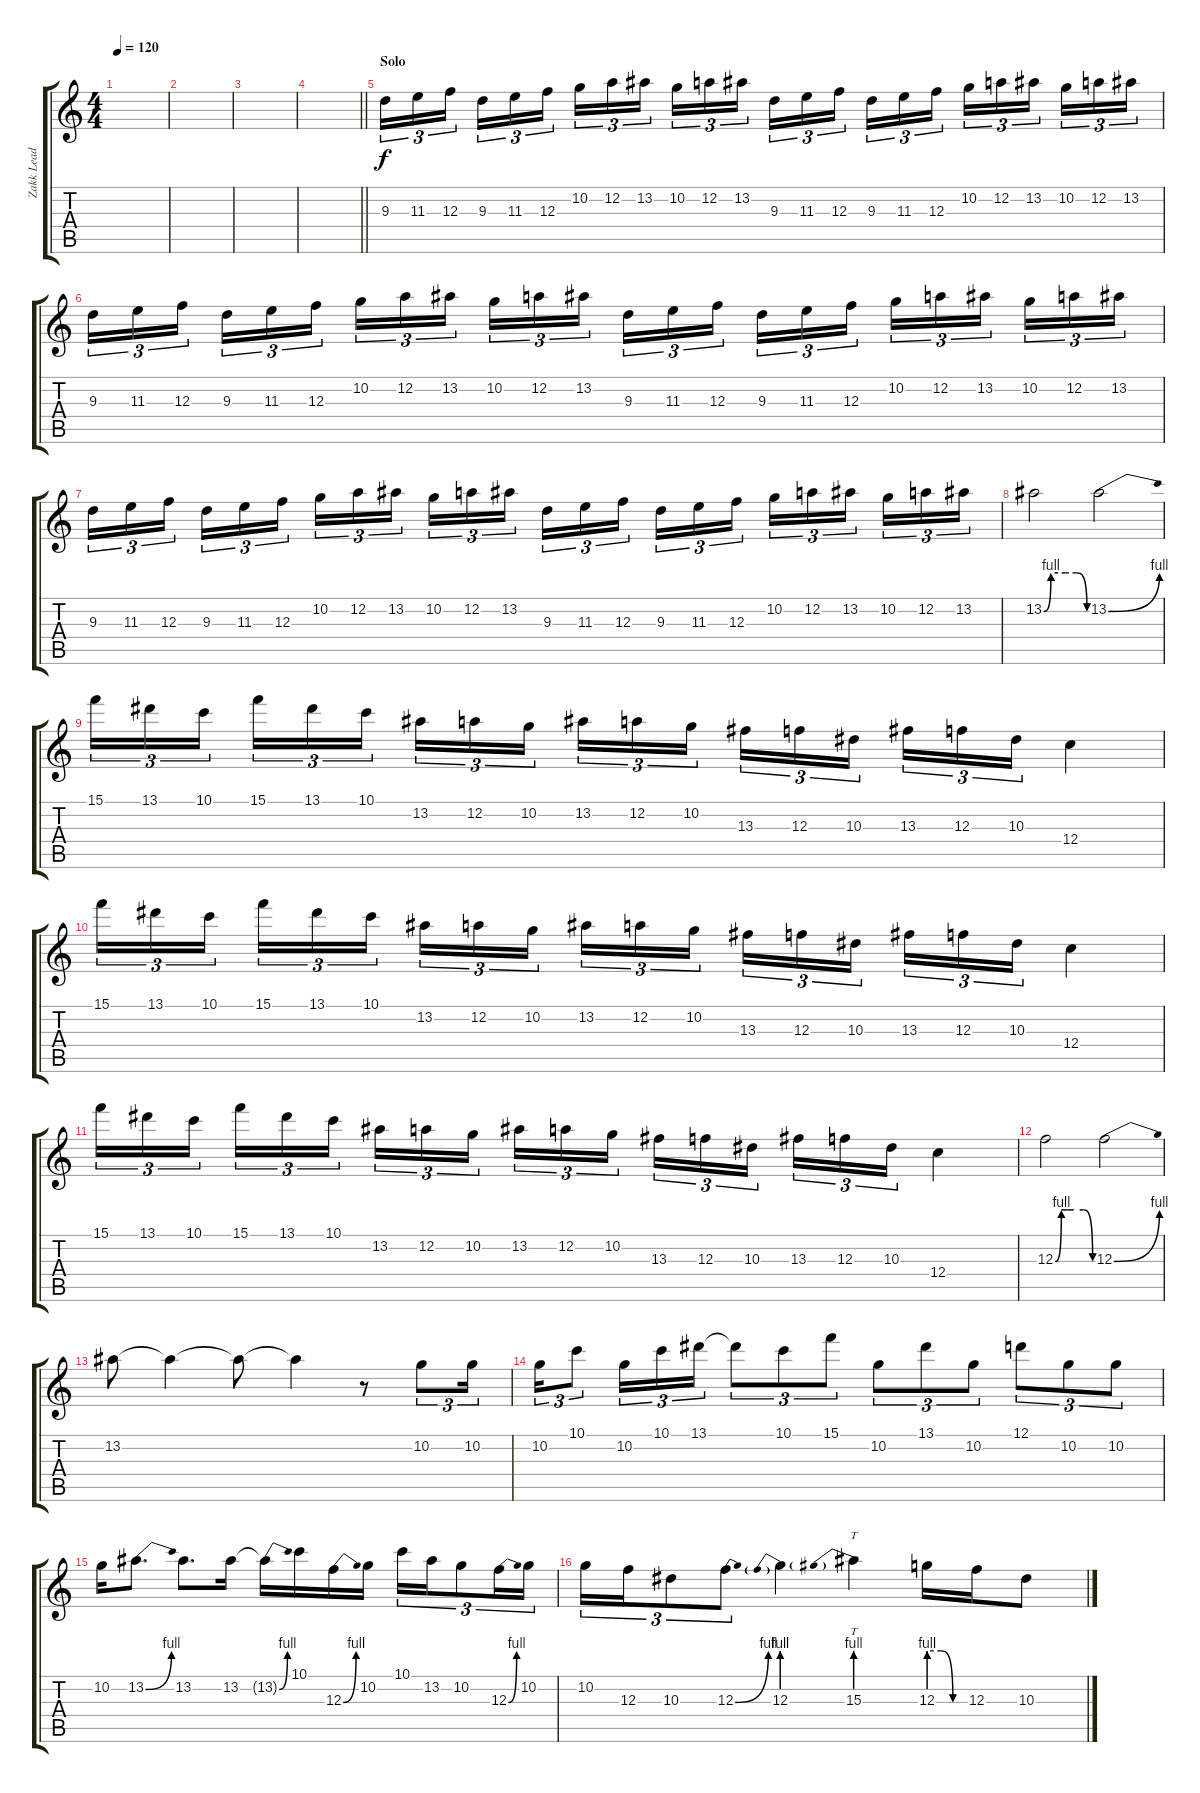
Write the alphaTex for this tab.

\track ("Zakk Lead" "Zakk Lead") {instrument distortionguitar}
\staff {score tabs}
\tuning (D4 A3 F3 C3 G2 C2) {hide}
\ts (4 4)
\tempo 120
\clef g2
\ks c
|
|
|
\barLineRight lightlight
|
\section ("" "Solo")
9.3.16{tu (3 2)} 11.3.16{tu (3 2)} 12.3.16{tu (3 2) beam splitsecondary} 9.3.16{tu (3 2)} 11.3.16{tu (3 2)} 12.3.16{tu (3 2)} 10.2.16{tu (3 2)} 12.2.16{tu (3 2)} 13.2.16{tu (3 2) beam splitsecondary} 10.2.16{tu (3 2)} 12.2.16{tu (3 2)} 13.2.16{tu (3 2)} 9.3.16{tu (3 2)} 11.3.16{tu (3 2)} 12.3.16{tu (3 2) beam splitsecondary} 9.3.16{tu (3 2)} 11.3.16{tu (3 2)} 12.3.16{tu (3 2)} 10.2.16{tu (3 2)} 12.2.16{tu (3 2)} 13.2.16{tu (3 2) beam splitsecondary} 10.2.16{tu (3 2)} 12.2.16{tu (3 2)} 13.2.16{tu (3 2)} |
9.3.16{tu (3 2)} 11.3.16{tu (3 2)} 12.3.16{tu (3 2) beam splitsecondary} 9.3.16{tu (3 2)} 11.3.16{tu (3 2)} 12.3.16{tu (3 2)} 10.2.16{tu (3 2)} 12.2.16{tu (3 2)} 13.2.16{tu (3 2) beam splitsecondary} 10.2.16{tu (3 2)} 12.2.16{tu (3 2)} 13.2.16{tu (3 2)} 9.3.16{tu (3 2)} 11.3.16{tu (3 2)} 12.3.16{tu (3 2) beam splitsecondary} 9.3.16{tu (3 2)} 11.3.16{tu (3 2)} 12.3.16{tu (3 2)} 10.2.16{tu (3 2)} 12.2.16{tu (3 2)} 13.2.16{tu (3 2) beam splitsecondary} 10.2.16{tu (3 2)} 12.2.16{tu (3 2)} 13.2.16{tu (3 2)} |
9.3.16{tu (3 2)} 11.3.16{tu (3 2)} 12.3.16{tu (3 2) beam splitsecondary} 9.3.16{tu (3 2)} 11.3.16{tu (3 2)} 12.3.16{tu (3 2)} 10.2.16{tu (3 2)} 12.2.16{tu (3 2)} 13.2.16{tu (3 2) beam splitsecondary} 10.2.16{tu (3 2)} 12.2.16{tu (3 2)} 13.2.16{tu (3 2)} 9.3.16{tu (3 2)} 11.3.16{tu (3 2)} 12.3.16{tu (3 2) beam splitsecondary} 9.3.16{tu (3 2)} 11.3.16{tu (3 2)} 12.3.16{tu (3 2)} 10.2.16{tu (3 2)} 12.2.16{tu (3 2)} 13.2.16{tu (3 2) beam splitsecondary} 10.2.16{tu (3 2)} 12.2.16{tu (3 2)} 13.2.16{tu (3 2)} |
13.2{be (custom 0 0 10 4 20 4 30 4 45 4 60 0)}.2 13.2{be (bend 0 0 60 4)}.2 |
15.1.16{tu (3 2)} 13.1.16{tu (3 2)} 10.1.16{tu (3 2) beam splitsecondary} 15.1.16{tu (3 2)} 13.1.16{tu (3 2)} 10.1.16{tu (3 2)} 13.2.16{tu (3 2)} 12.2.16{tu (3 2)} 10.2.16{tu (3 2) beam splitsecondary} 13.2.16{tu (3 2)} 12.2.16{tu (3 2)} 10.2.16{tu (3 2)} 13.3.16{tu (3 2)} 12.3.16{tu (3 2)} 10.3.16{tu (3 2) beam splitsecondary} 13.3.16{tu (3 2)} 12.3.16{tu (3 2)} 10.3.16{tu (3 2)} 12.4.4 |
15.1.16{tu (3 2)} 13.1.16{tu (3 2)} 10.1.16{tu (3 2) beam splitsecondary} 15.1.16{tu (3 2)} 13.1.16{tu (3 2)} 10.1.16{tu (3 2)} 13.2.16{tu (3 2)} 12.2.16{tu (3 2)} 10.2.16{tu (3 2) beam splitsecondary} 13.2.16{tu (3 2)} 12.2.16{tu (3 2)} 10.2.16{tu (3 2)} 13.3.16{tu (3 2)} 12.3.16{tu (3 2)} 10.3.16{tu (3 2) beam splitsecondary} 13.3.16{tu (3 2)} 12.3.16{tu (3 2)} 10.3.16{tu (3 2)} 12.4.4 |
15.1.16{tu (3 2)} 13.1.16{tu (3 2)} 10.1.16{tu (3 2) beam splitsecondary} 15.1.16{tu (3 2)} 13.1.16{tu (3 2)} 10.1.16{tu (3 2)} 13.2.16{tu (3 2)} 12.2.16{tu (3 2)} 10.2.16{tu (3 2) beam splitsecondary} 13.2.16{tu (3 2)} 12.2.16{tu (3 2)} 10.2.16{tu (3 2)} 13.3.16{tu (3 2)} 12.3.16{tu (3 2)} 10.3.16{tu (3 2) beam splitsecondary} 13.3.16{tu (3 2)} 12.3.16{tu (3 2)} 10.3.16{tu (3 2)} 12.4.4 |
12.3{be (custom 0 0 10 4 20 4 30 4 45 4 60 0)}.2 12.3{be (bend 0 0 60 4)}.2 |
13.2.8 13.2{t}.4 13.2{t}.8 13.2{t}.4 r.8 10.2.8{tu (3 2)} 10.2.16{tu (3 2)} |
10.2.16{tu (3 2)} 10.1.8{tu (3 2)} 10.2.16{tu (3 2)} 10.1.16{tu (3 2)} 13.1.16{tu (3 2)} 13.1{t}.8{tu (3 2)} 10.1.8{tu (3 2)} 15.1.8{tu (3 2)} 10.2.8{tu (3 2)} 13.1.8{tu (3 2)} 10.2.8{tu (3 2)} 12.1.8{tu (3 2)} 10.2.8{tu (3 2)} 10.2.8{tu (3 2)} |
10.2.16 13.2{be (bend 0 0 60 4)}.8{d} 13.2.8{d} 13.2.16 13.2{be (bend 0 0 60 4) t}.16 10.1.16 12.3{be (bend 0 0 60 4)}.16 10.2.16 10.1.16{tu (3 2)} 13.2.16{tu (3 2)} 10.2.8{tu (3 2)} 12.3{be (bend 0 0 60 4)}.16{tu (3 2)} 10.2.16{tu (3 2)} |
10.2.16{tu (3 2)} 12.3.16{tu (3 2)} 10.3.8{tu (3 2)} 12.3{be (bend 0 0 60 4)}.8{tu (3 2)} 12.3{be (prebend 0 4 60 4)}.4 15.3{be (prebend 0 4 60 4)}.4{tt} 12.3{be (custom 0 4 20 4 40 0 60 0)}.16 12.3.16 10.3.8
